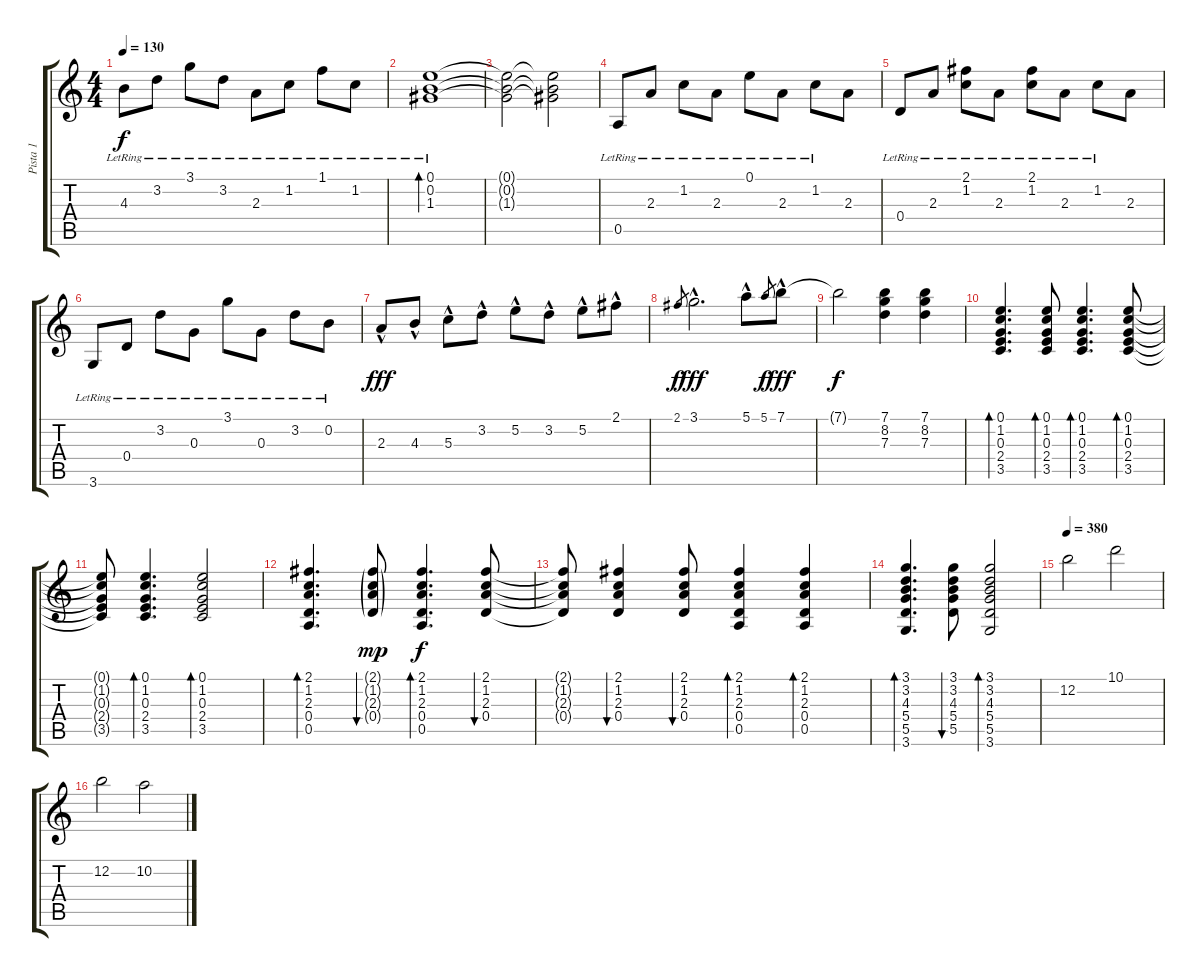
\track ("Pista 1" "Pista 1") {instrument acousticguitarsteel}
\staff {score tabs}
\tuning (E4 B3 G3 D3 A2 E2) {hide}
\ts (4 4)
\tempo 130
\clef g2
\ks c
4.3{lr}.8{dy f} 3.2{lr}.8 3.1{lr}.8 3.2{lr}.8 2.3{lr}.8 1.2{lr}.8 1.1{lr}.8 1.2{lr}.8 |
(0.1 0.2 1.3{lr}).1{bd 120} |
(0.1{t} 0.2{t} 1.3{t}).2 (0.1{t} 0.2{t} 1.3{t}).2 |
0.5{lr}.8 2.3{lr}.8 1.2{lr}.8 2.3{lr}.8 0.1{lr}.8 2.3{lr}.8 1.2{lr}.8 2.3.8 |
0.4{lr}.8 2.3{lr}.8 (2.1 1.2{lr}).8 2.3{lr}.8 (2.1{lr} 1.2).8 2.3{lr}.8 1.2{lr}.8 2.3.8 |
3.6{lr}.8 0.4{lr}.8 3.2{lr}.8 0.3{lr}.8 3.1{lr}.8 0.3{lr}.8 3.2{lr}.8 0.2{lr}.8 |
2.3{hac}.8{dy fff} 4.3{hac}.8 5.3{hac}.8 3.2{hac}.8 5.2{hac}.8 3.2{hac}.8 5.2{hac}.8 2.1{hac}.8 |
2.1.8{gr dy f} 3.1{hac}.2{d dy fff} 5.1{hac}.8 5.1.8{gr dy f} 7.1{hac}.8{dy fff} |
7.1{t}.2{dy f} (7.1 8.2 7.3).4 (7.1 8.2 7.3).4 |
(0.1 1.2 0.3 2.4 3.5).4{d bd 30} (0.1 1.2 0.3 2.4 3.5).8{bd 30} (0.1 1.2 0.3 2.4 3.5).4{d bd 30} (0.1 1.2 0.3 2.4 3.5).8{bd 30} |
(0.1{t} 1.2{t} 0.3{t} 2.4{t} 3.5{t}).8 (0.1 1.2 0.3 2.4 3.5).4{d bd 30} (0.1 1.2 0.3 2.4 3.5).2{bd 30} |
(2.1 1.2 2.3 0.4 0.5).4{d bd 30} (2.1{g} 1.2{g} 2.3{g} 0.4{g}).8{bu 30 dy mp} (2.1 1.2 2.3 0.4 0.5).4{d bd 30 dy f} (2.1 1.2 2.3 0.4).8{bu 30} |
(2.1{t} 1.2{t} 2.3{t} 0.4{t}).8 (2.1 1.2 2.3 0.4).4{bu 30} (2.1 1.2 2.3 0.4).8{bu 30} (2.1 1.2 2.3 0.4 0.5).4{bd 30} (2.1 1.2 2.3 0.4 0.5).4{bd 30} |
(3.1 3.2 4.3 5.4 5.5 3.6).4{d bd 30} (3.1 3.2 4.3 5.4 5.5).8{bu 30} (3.1 3.2 4.3 5.4 5.5 3.6).2{bd 30} |
\tempo 380
12.2.2 10.1.2 |
12.2.2 10.2.2
